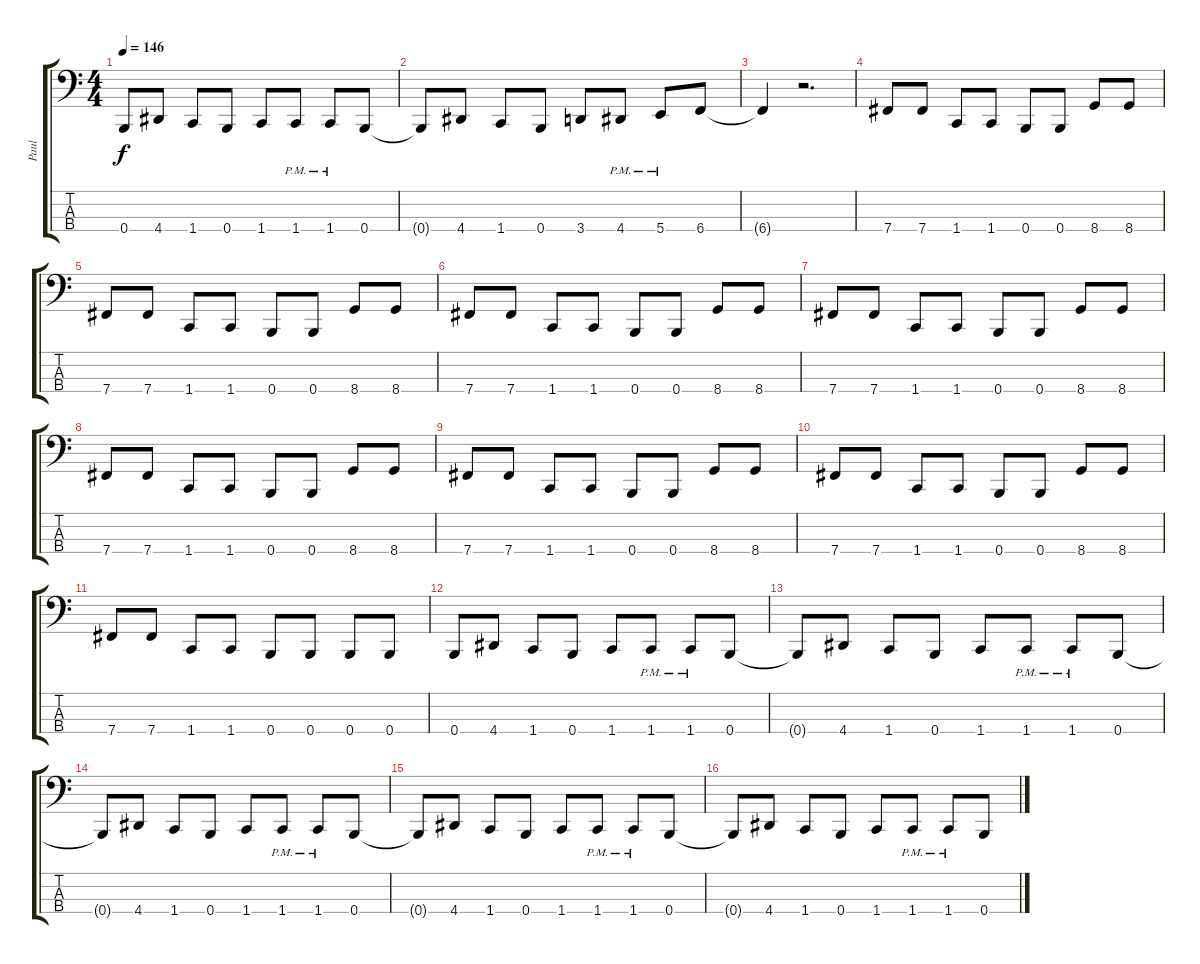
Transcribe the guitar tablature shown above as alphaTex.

\track ("Paul" "Paul") {instrument electricbassfinger}
\staff {score tabs}
\tuning (D2 A1 E1 B0) {hide}
\ts (4 4)
\tempo 146
\clef f4
\ks c
0.4{t}.8{dy f} 4.4.8 1.4.8 0.4.8 1.4.8 1.4{pm}.8 1.4{pm}.8 0.4.8 |
0.4{t}.8 4.4.8 1.4.8 0.4.8 3.4.8 4.4{pm}.8 5.4{pm}.8 6.4.8 |
6.4{t}.4 r.2{d} |
7.4.8 7.4.8 1.4.8 1.4.8 0.4.8 0.4.8 8.4.8 8.4.8 |
7.4.8 7.4.8 1.4.8 1.4.8 0.4.8 0.4.8 8.4.8 8.4.8 |
7.4.8 7.4.8 1.4.8 1.4.8 0.4.8 0.4.8 8.4.8 8.4.8 |
7.4.8 7.4.8 1.4.8 1.4.8 0.4.8 0.4.8 8.4.8 8.4.8 |
7.4.8 7.4.8 1.4.8 1.4.8 0.4.8 0.4.8 8.4.8 8.4.8 |
7.4.8 7.4.8 1.4.8 1.4.8 0.4.8 0.4.8 8.4.8 8.4.8 |
7.4.8 7.4.8 1.4.8 1.4.8 0.4.8 0.4.8 8.4.8 8.4.8 |
7.4.8 7.4.8 1.4.8 1.4.8 0.4.8 0.4.8 0.4.8 0.4.8 |
0.4.8 4.4.8 1.4.8 0.4.8 1.4.8 1.4{pm}.8 1.4{pm}.8 0.4.8 |
0.4{t}.8 4.4.8 1.4.8 0.4.8 1.4.8 1.4{pm}.8 1.4{pm}.8 0.4.8 |
0.4{t}.8 4.4.8 1.4.8 0.4.8 1.4.8 1.4{pm}.8 1.4{pm}.8 0.4.8 |
0.4{t}.8 4.4.8 1.4.8 0.4.8 1.4.8 1.4{pm}.8 1.4{pm}.8 0.4.8 |
0.4{t}.8 4.4.8 1.4.8 0.4.8 1.4.8 1.4{pm}.8 1.4{pm}.8 0.4.8
